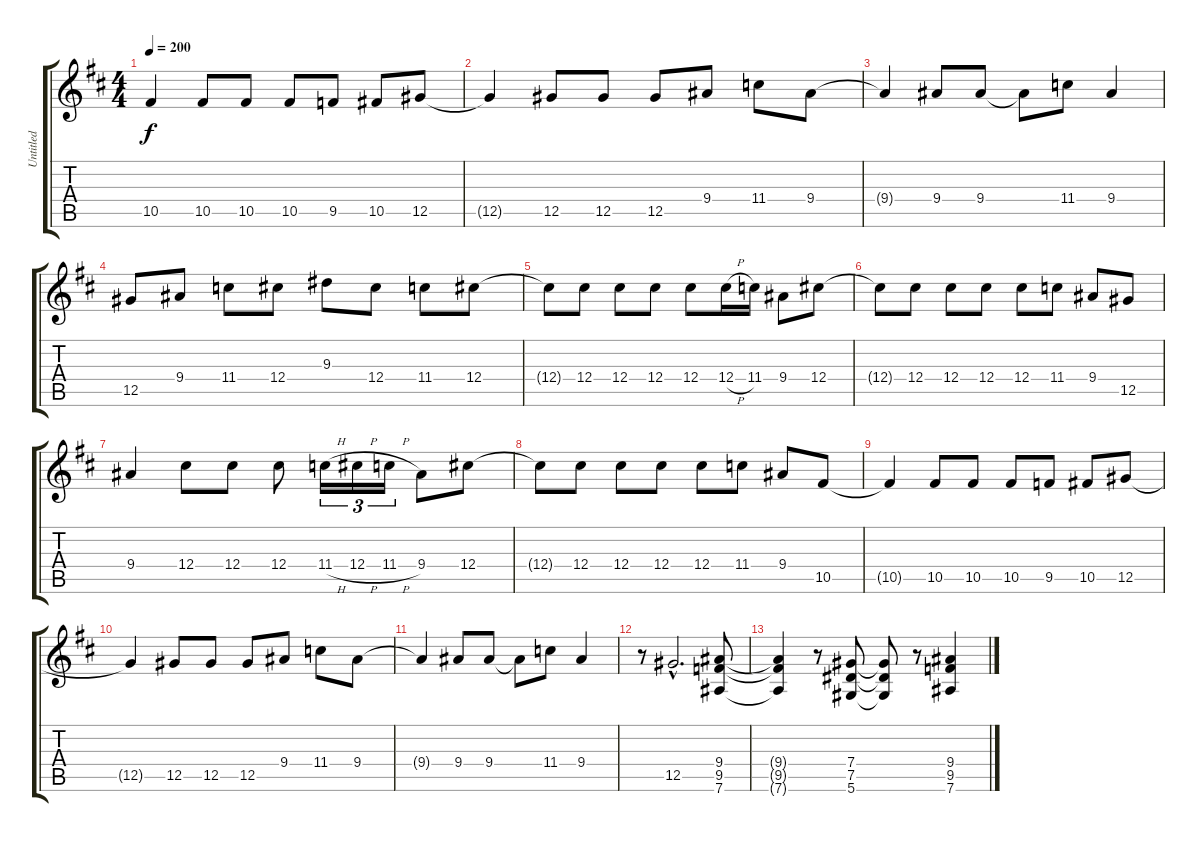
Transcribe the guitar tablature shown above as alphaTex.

\track ("Untitled" "Untitled") {instrument distortionguitar}
\staff {score tabs}
\tuning (Eb4 Bb3 Gb3 Db3 Ab2 Eb2) {hide}
\ts (4 4)
\tempo 200
\clef g2
\ks d
10.5{t}.4{dy f} 10.5.8 10.5.8 10.5.8 9.5.8 10.5.8 12.5.8 |
12.5{t}.4 12.5.8 12.5.8 12.5.8 9.4.8 11.4.8 9.4.8 |
9.4{t}.4 9.4.8 9.4.8 9.4{t}.8 11.4.8 9.4.4 |
12.5.8 9.4.8 11.4.8 12.4.8 9.3.8 12.4.8 11.4.8 12.4.8 |
12.4{t}.8 12.4.8 12.4.8 12.4.8 12.4.8 12.4{h}.16 11.4.16 9.4.8 12.4.8 |
12.4{t}.8 12.4.8 12.4.8 12.4.8 12.4.8 11.4.8 9.4.8 12.5.8 |
9.4.4 12.4.8 12.4.8 12.4.8 11.4{h}.16{tu (3 2)} 12.4{h}.16{tu (3 2)} 11.4{h}.16{tu (3 2)} 9.4.8 12.4.8 |
12.4{t}.8 12.4.8 12.4.8 12.4.8 12.4.8 11.4.8 9.4.8 10.5.8 |
10.5{t}.4 10.5.8 10.5.8 10.5.8 9.5.8 10.5.8 12.5.8 |
12.5{t}.4 12.5.8 12.5.8 12.5.8 9.4.8 11.4.8 9.4.8 |
9.4{t}.4 9.4.8 9.4.8 9.4{t}.8 11.4.8 9.4.4 |
r.8 12.5{hac}.2{d} (9.4 9.5 7.6).8 |
(9.4{t} 9.5{t} 7.6{t}).4 r.8 (7.4 7.5 5.6).8 (7.4{t} 7.5{t} 5.6{t}).8 r.8 (9.4 9.5 7.6).4
